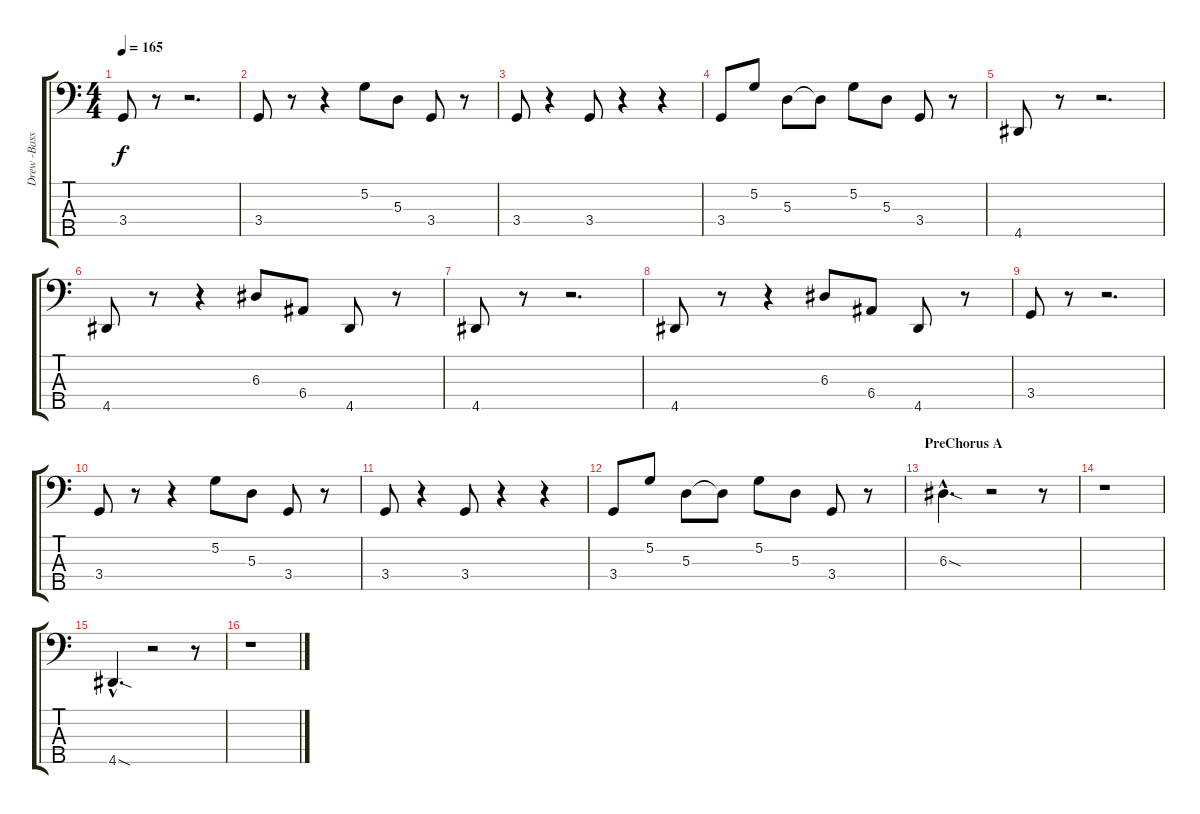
\track ("Drew -Bass" "Drew -Bass") {instrument electricbassfinger}
\staff {score tabs}
\tuning (G2 D2 A1 E1 B0) {hide}
\ts (4 4)
\tempo 165
\clef f4
\ks c
3.4.8{dy f} r.8 r.2{d} |
3.4.8 r.8 r.4 5.2.8 5.3.8 3.4.8 r.8 |
3.4.8 r.4 3.4.8 r.4 r.4 |
3.4.8 5.2.8 5.3.8 5.3{t}.8 5.2.8 5.3.8 3.4.8 r.8 |
4.5.8 r.8 r.2{d} |
4.5.8 r.8 r.4 6.3.8 6.4.8 4.5.8 r.8 |
4.5.8 r.8 r.2{d} |
4.5.8 r.8 r.4 6.3.8 6.4.8 4.5.8 r.8 |
3.4.8 r.8 r.2{d} |
3.4.8 r.8 r.4 5.2.8 5.3.8 3.4.8 r.8 |
3.4.8 r.4 3.4.8 r.4 r.4 |
3.4.8 5.2.8 5.3.8 5.3{t}.8 5.2.8 5.3.8 3.4.8 r.8 |
\section ("" "PreChorus A")
6.3{sod hac}.4{d} r.2 r.8 |
r.1 |
4.5{sod hac}.4{d} r.2 r.8 |
r.1
